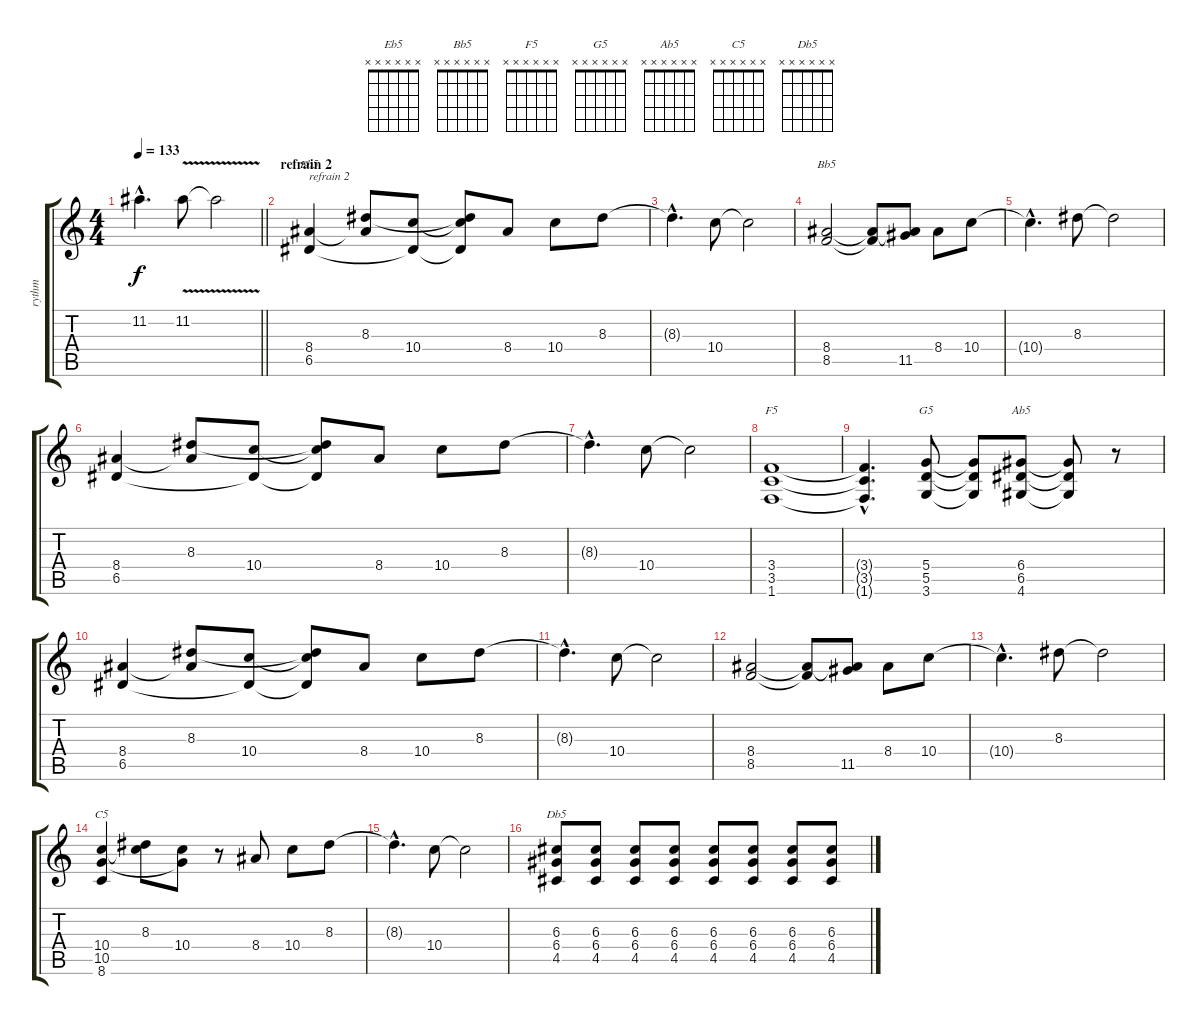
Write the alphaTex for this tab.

\track ("rythm" "rythm") {instrument distortionguitar}
\staff {score tabs}
\tuning (E4 B3 G3 D3 A2 E2) {hide}
\chord ("Eb5" x x x x x x)
\chord ("Bb5" x x x x x x)
\chord ("F5" x x x x x x)
\chord ("G5" x x x x x x)
\chord ("Ab5" x x x x x x)
\chord ("C5" x x x x x x)
\chord ("Db5" x x x x x x)
\ts (4 4)
\tempo 133
\clef g2
\barLineRight lightlight
\ks c
11.2{hac t}.4{d dy f} 11.2{v}.8 11.2{t}.2 |
\section ("" "refrain 2")
(8.4 6.5).4{ch "Eb5" txt "refrain 2"} (8.3 8.4{t}).8 (10.4 6.5{t}).8 (8.3{t} 10.4{t} 6.5{t}).8 8.4.8 10.4.8 8.3.8 |
8.3{hac t}.4{d} 10.4.8 10.4{t}.2 |
(8.4 8.5).2{ch "Bb5"} (8.4{t} 8.5{t}).8 (8.4{t} 11.5).8 8.4.8 10.4.8 |
10.4{hac t}.4{d} 8.3.8 8.3{t}.2 |
(8.4 6.5).4 (8.3 8.4{t}).8 (10.4 6.5{t}).8 (8.3{t} 10.4{t} 6.5{t}).8 8.4.8 10.4.8 8.3.8 |
8.3{hac t}.4{d} 10.4.8 10.4{t}.2 |
(3.4 3.5 1.6).1{ch "F5"} |
(3.4{hac t} 3.5{hac t} 1.6{hac t}).4{d} (5.4 5.5 3.6).8{ch "G5"} (5.4{t} 5.5{t} 3.6{t}).8 (6.4 6.5 4.6).8{ch "Ab5"} (6.4{t} 6.5{t} 4.6{t}).8 r.8 |
(8.4 6.5).4 (8.3 8.4{t}).8 (10.4 6.5{t}).8 (8.3{t} 10.4{t} 6.5{t}).8 8.4.8 10.4.8 8.3.8 |
8.3{hac t}.4{d} 10.4.8 10.4{t}.2 |
(8.4 8.5).2 (8.4{t} 8.5{t}).8 (8.4{t} 11.5).8 8.4.8 10.4.8 |
10.4{hac t}.4{d} 8.3.8 8.3{t}.2 |
(10.4 10.5 8.6).4{ch "C5"} (8.3 10.4{t}).8 (10.4 10.5{t}).8 r.8 8.4.8 10.4.8 8.3.8 |
8.3{hac t}.4{d} 10.4.8 10.4{t}.2 |
(6.3 6.4 4.5).8{ch "Db5"} (6.3 6.4 4.5).8 (6.3 6.4 4.5).8 (6.3 6.4 4.5).8 (6.3 6.4 4.5).8 (6.3 6.4 4.5).8 (6.3 6.4 4.5).8 (6.3 6.4 4.5).8
